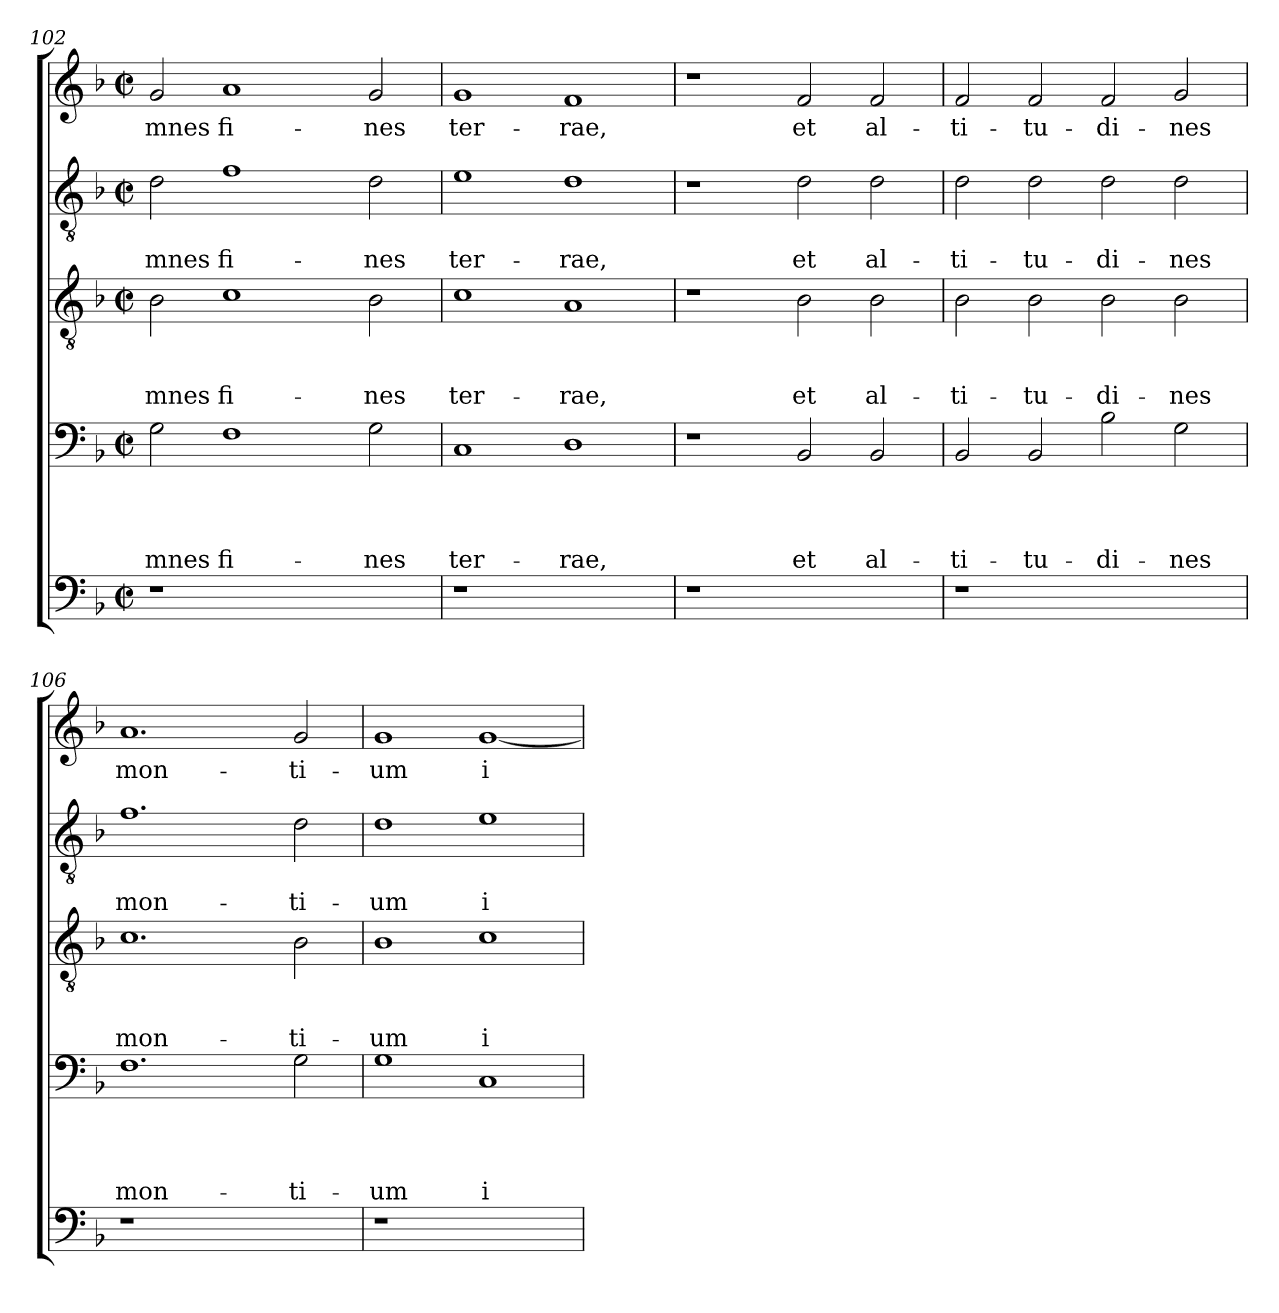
**kern	**kern	**text	**text	**text	**text	**kern	**text	**text	**text	**kern	**text	**text	**kern	**text
*part5	*part4	*part4	*part4	*part4	*part4	*part3	*part3	*part3	*part3	*part2	*part2	*part2	*part1	*part1
*staff5	*staff4	*staff4	*staff4	*staff4	*staff4	*staff3	*staff3	*staff3	*staff3	*staff2	*staff2	*staff2	*staff1	*staff1
!!LO:LB:g=z
*clefF4	*clefF4	*	*	*	*	*clefGv2	*	*	*	*clefGv2	*	*	*clefG2	*
*k[b-]	*k[b-]	*	*	*	*	*k[b-]	*	*	*	*k[b-]	*	*	*k[b-]	*
*F:	*F:	*	*	*	*	*F:	*	*	*	*F:	*	*	*F:	*
*M2/2	*M2/2	*	*	*	*	*M2/2	*	*	*	*M2/2	*	*	*M2/2	*
*met(c|)	*met(c|)	*	*	*	*	*met(c|)	*	*	*	*met(c|)	*	*	*met(c|)	*
=102	=102	=102	=102	=102	=102	=102	=102	=102	=102	=102	=102	=102	=102	=102
1r	2G\	.	.	.	-mnes	2B-\	.	.	-mnes	2d\	.	-mnes	2g/	-mnes
.	1F	.	.	.	fi-	1c	.	.	fi-	1f	.	fi-	1a	fi-
1ryy	.	.	.	.	.	.	.	.	.	.	.	.	.	.
.	2G\	.	.	.	-nes	2B-\	.	.	-nes	2d\	.	-nes	2g/	-nes
=103	=103	=103	=103	=103	=103	=103	=103	=103	=103	=103	=103	=103	=103	=103
1r	1C	.	.	.	ter-	1c	.	.	ter-	1e	.	ter-	1g	ter-
1ryy	1D	.	.	.	-rae,	1A	.	.	-rae,	1d	.	-rae,	1f	-rae,
=104	=104	=104	=104	=104	=104	=104	=104	=104	=104	=104	=104	=104	=104	=104
1r	1r	.	.	.	.	1r	.	.	.	1r	.	.	1r	.
1ryy	2BB-/	.	.	.	et	2B-\	.	.	et	2d\	.	et	2f/	et
.	2BB-/	.	.	.	al-	2B-\	.	.	al-	2d\	.	al-	2f/	al-
=105	=105	=105	=105	=105	=105	=105	=105	=105	=105	=105	=105	=105	=105	=105
1r	2BB-/	.	.	.	-ti-	2B-\	.	.	-ti-	2d\	.	-ti-	2f/	-ti-
.	2BB-/	.	.	.	-tu-	2B-\	.	.	-tu-	2d\	.	-tu-	2f/	-tu-
1ryy	2B-\	.	.	.	-di-	2B-\	.	.	-di-	2d\	.	-di-	2f/	-di-
.	2G\	.	.	.	-nes	2B-\	.	.	-nes	2d\	.	-nes	2g/	-nes
=106	=106	=106	=106	=106	=106	=106	=106	=106	=106	=106	=106	=106	=106	=106
1r	1.F	.	.	.	mon-	1.c	.	.	mon-	1.f	.	mon-	1.a	mon-
1ryy	.	.	.	.	.	.	.	.	.	.	.	.	.	.
.	2G\	.	.	.	-ti-	2B-\	.	.	-ti-	2d\	.	-ti-	2g/	-ti-
=107	=107	=107	=107	=107	=107	=107	=107	=107	=107	=107	=107	=107	=107	=107
1r	1G	.	.	.	-um	1B-	.	.	-um	1d	.	-um	1g	-um
1ryy	1C	.	.	.	i-	1c	.	.	i-	1e	.	i-	[1g	i-
=	=	=	=	=	=	=	=	=	=	=	=	=	=	=
*-	*-	*-	*-	*-	*-	*-	*-	*-	*-	*-	*-	*-	*-	*-
